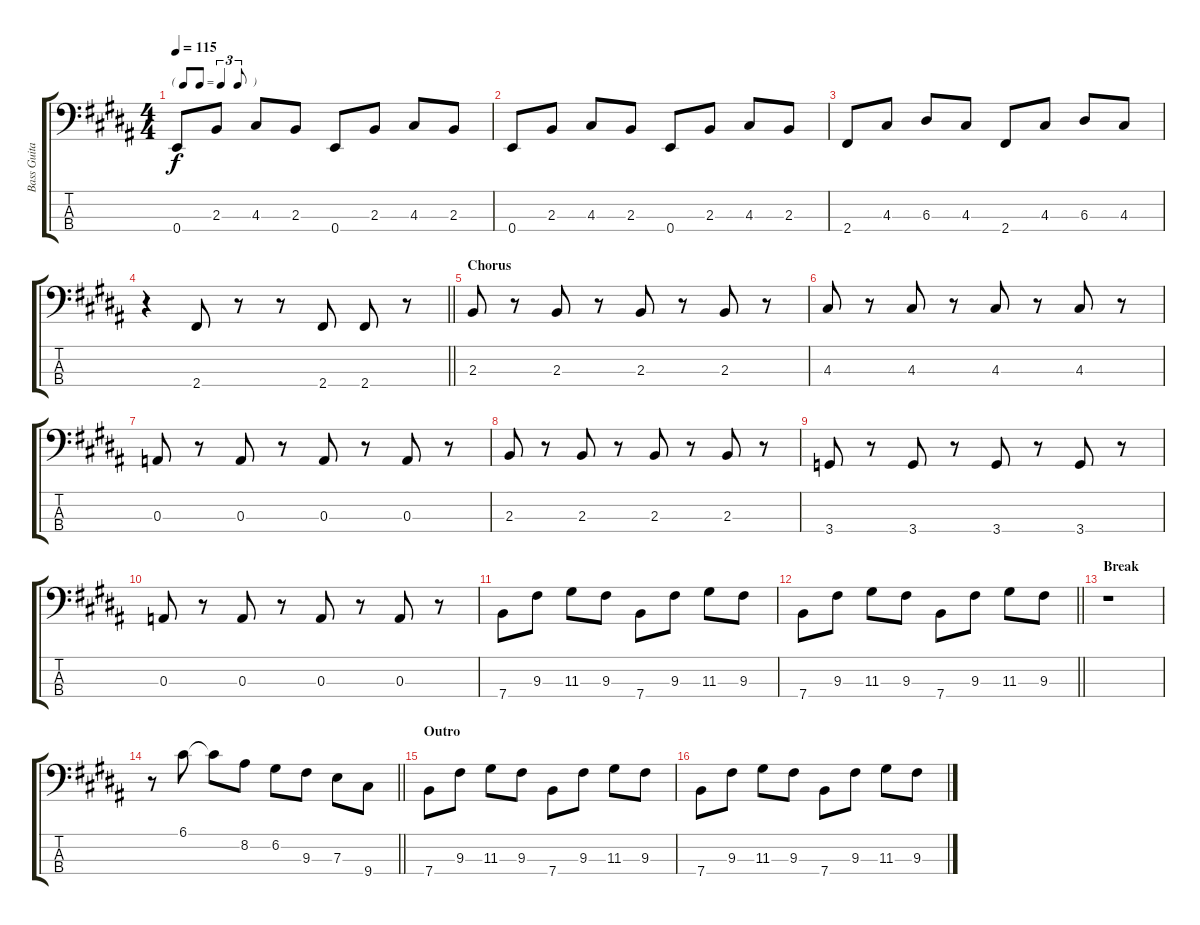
\track ("Bass Guitar" "Bass Guita") {instrument electricbasspick}
\staff {score tabs}
\tuning (G2 D2 A1 E1) {hide}
\ts (4 4)
\tf triplet8th
\tempo 115
\clef f4
\ks b
0.4.8{dy f} 2.3.8 4.3.8 2.3.8 0.4.8 2.3.8 4.3.8 2.3.8 |
0.4.8 2.3.8 4.3.8 2.3.8 0.4.8 2.3.8 4.3.8 2.3.8 |
2.4.8 4.3.8 6.3.8 4.3.8 2.4.8 4.3.8 6.3.8 4.3.8 |
\barLineRight lightlight
r.4 2.4.8 r.8 r.8 2.4.8 2.4.8 r.8 |
\section ("" "Chorus")
2.3.8 r.8 2.3.8 r.8 2.3.8 r.8 2.3.8 r.8 |
4.3.8 r.8 4.3.8 r.8 4.3.8 r.8 4.3.8 r.8 |
0.3.8 r.8 0.3.8 r.8 0.3.8 r.8 0.3.8 r.8 |
2.3.8 r.8 2.3.8 r.8 2.3.8 r.8 2.3.8 r.8 |
3.4.8 r.8 3.4.8 r.8 3.4.8 r.8 3.4.8 r.8 |
0.3.8 r.8 0.3.8 r.8 0.3.8 r.8 0.3.8 r.8 |
7.4.8 9.3.8 11.3.8 9.3.8 7.4.8 9.3.8 11.3.8 9.3.8 |
\barLineRight lightlight
7.4.8 9.3.8 11.3.8 9.3.8 7.4.8 9.3.8 11.3.8 9.3.8 |
\section ("" "Break")
r.1 |
\barLineRight lightlight
r.8 6.1.8 6.1{t}.8 8.2.8 6.2.8 9.3.8 7.3.8 9.4.8 |
\section ("" "Outro")
7.4.8 9.3.8 11.3.8 9.3.8 7.4.8 9.3.8 11.3.8 9.3.8 |
7.4.8 9.3.8 11.3.8 9.3.8 7.4.8 9.3.8 11.3.8 9.3.8
